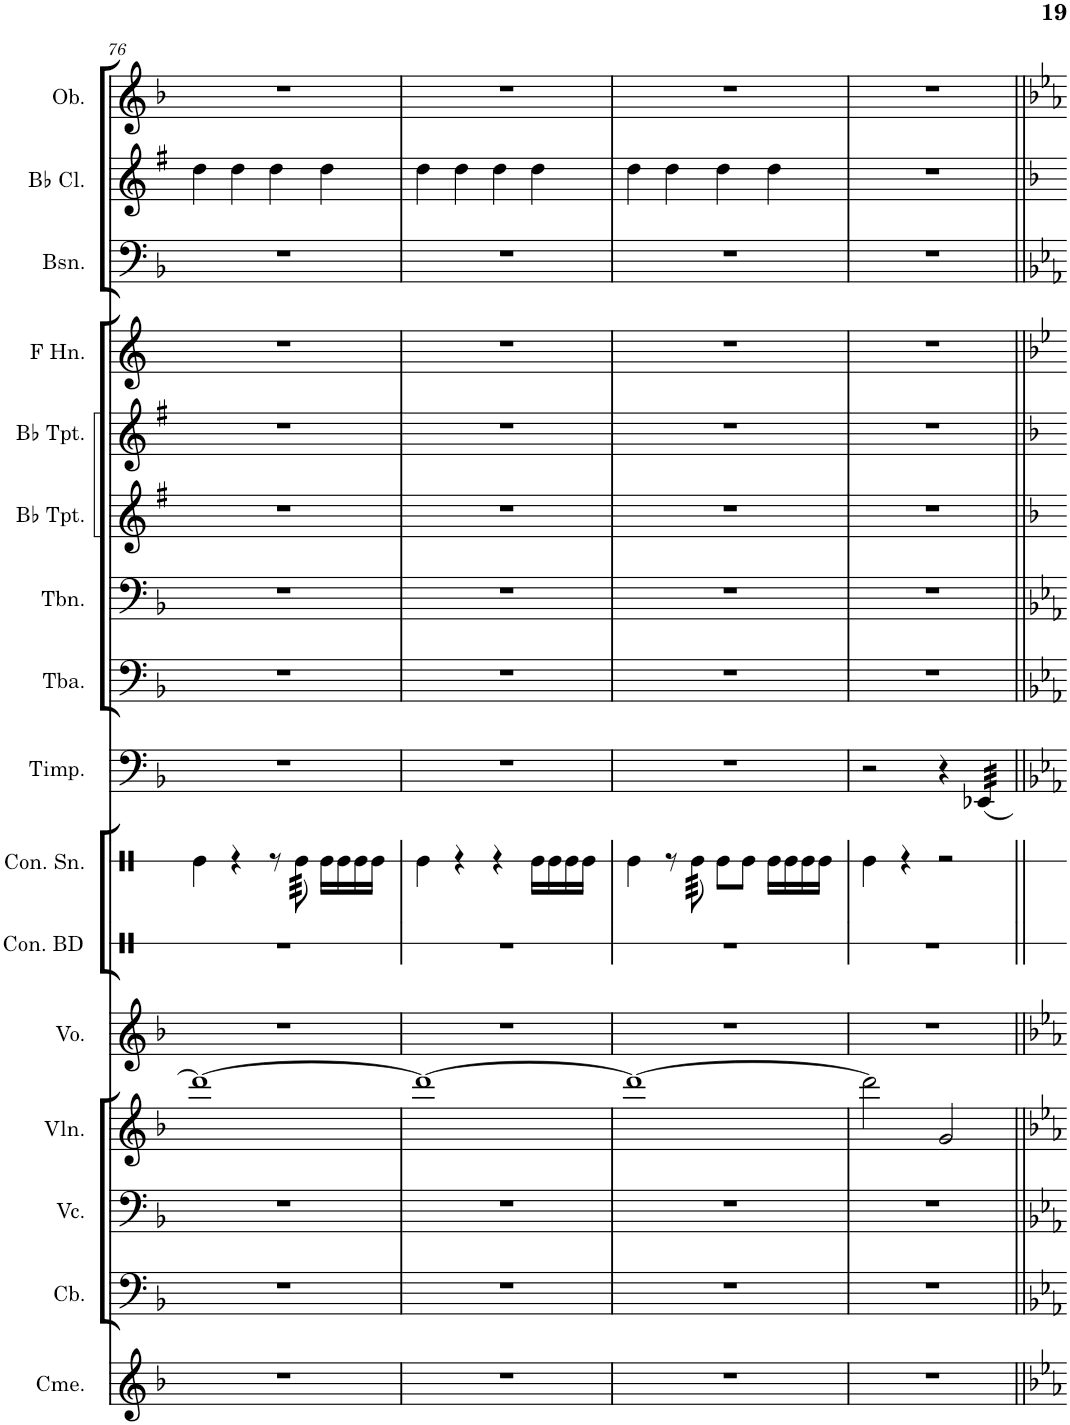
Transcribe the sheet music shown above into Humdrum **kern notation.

**kern	**kern	**kern	**kern	**kern	**kern	**kern	**kern	**kern	**kern	**kern	**kern	**kern	**kern	**kern	**kern
*part16	*part15	*part14	*part13	*part12	*part11	*part10	*part9	*part8	*part7	*part6	*part5	*part4	*part3	*part2	*part1
*staff16	*staff15	*staff14	*staff13	*staff12	*staff11	*staff10	*staff9	*staff8	*staff7	*staff6	*staff5	*staff4	*staff3	*staff2	*staff1
*I"Chimes	*I"Contrabass	*I"Violoncello	*I"Violin	*I"Voice	*I"Concert Bass Drum	*I"Concert Snare Drum	*I"Timpani	*I"Tuba	*I"Trombone	*I"Bb Trumpet	*I"Bb Trumpet	*I"Horn in F	*I"Bassoon	*I"Bb Clarinet	*I"Oboe
*I'Cme.	*I'Cb.	*I'Vc.	*I'Vln.	*I'Vo.	*I'Con. BD	*I'Con. Sn.	*I'Timp.	*I'Tba.	*I'Tbn.	*I'Bb Tpt.	*I'Bb Tpt.	*	*I'Bsn.	*I'Bb Cl.	*I'Ob.
!!LO:PB:g=z
*clefG2	*clefF4	*clefF4	*clefG2	*clefG2	*clefX	*clefX	*clefF4	*clefF4	*clefF4	*clefG2	*clefG2	*clefG2	*clefF4	*clefG2	*clefG2
*	*Trd7c12	*	*	*	*	*	*	*	*	*Trd1c2	*Trd1c2	*Trd4c7	*	*Trd1c2	*
*k[b-]	*k[b-]	*k[b-]	*k[b-]	*k[b-]	*k[]	*k[]	*k[b-]	*k[b-]	*k[b-]	*k[f#]	*k[f#]	*k[]	*k[b-]	*k[f#]	*k[b-]
*M4/4	*M4/4	*M4/4	*M4/4	*M4/4	*M4/4	*M4/4	*M4/4	*M4/4	*M4/4	*M4/4	*M4/4	*M4/4	*M4/4	*M4/4	*M4/4
=76	=76	=76	=76	=76	=76	=76	=76	=76	=76	=76	=76	=76	=76	=76	=76
1r	1r	1r	1ddd_	1r	1r	4Re\	1r	1r	1r	1r	1r	1r	1r	4dd\	1r
.	.	.	.	.	.	4r	.	.	.	.	.	.	.	4dd\	.
.	.	.	.	.	.	8r	.	.	.	.	.	.	.	4dd\	.
*	*	*	*	*	*	*tremolo	*	*	*	*	*	*	*	*	*
.	.	.	.	.	.	64Re\	.	.	.	.	.	.	.	.	.
.	.	.	.	.	.	64Re\	.	.	.	.	.	.	.	.	.
.	.	.	.	.	.	64Re\	.	.	.	.	.	.	.	.	.
.	.	.	.	.	.	64Re\	.	.	.	.	.	.	.	.	.
.	.	.	.	.	.	64Re\	.	.	.	.	.	.	.	.	.
.	.	.	.	.	.	64Re\	.	.	.	.	.	.	.	.	.
.	.	.	.	.	.	64Re\	.	.	.	.	.	.	.	.	.
.	.	.	.	.	.	64Re\	.	.	.	.	.	.	.	.	.
*	*	*	*	*	*	*Xtremolo	*	*	*	*	*	*	*	*	*
.	.	.	.	.	.	16Re\LL	.	.	.	.	.	.	.	4dd\	.
.	.	.	.	.	.	16Re\	.	.	.	.	.	.	.	.	.
.	.	.	.	.	.	16Re\	.	.	.	.	.	.	.	.	.
.	.	.	.	.	.	16Re\JJ	.	.	.	.	.	.	.	.	.
=77	=77	=77	=77	=77	=77	=77	=77	=77	=77	=77	=77	=77	=77	=77	=77
1r	1r	1r	1ddd_	1r	1r	4Re\	1r	1r	1r	1r	1r	1r	1r	4dd\	1r
.	.	.	.	.	.	4r	.	.	.	.	.	.	.	4dd\	.
.	.	.	.	.	.	4r	.	.	.	.	.	.	.	4dd\	.
.	.	.	.	.	.	16Re\LL	.	.	.	.	.	.	.	4dd\	.
.	.	.	.	.	.	16Re\	.	.	.	.	.	.	.	.	.
.	.	.	.	.	.	16Re\	.	.	.	.	.	.	.	.	.
.	.	.	.	.	.	16Re\JJ	.	.	.	.	.	.	.	.	.
=78	=78	=78	=78	=78	=78	=78	=78	=78	=78	=78	=78	=78	=78	=78	=78
1r	1r	1r	1ddd_	1r	1r	4Re\	1r	1r	1r	1r	1r	1r	1r	4dd\	1r
.	.	.	.	.	.	8r	.	.	.	.	.	.	.	4dd\	.
*	*	*	*	*	*	*tremolo	*	*	*	*	*	*	*	*	*
.	.	.	.	.	.	64Re\	.	.	.	.	.	.	.	.	.
.	.	.	.	.	.	64Re\	.	.	.	.	.	.	.	.	.
.	.	.	.	.	.	64Re\	.	.	.	.	.	.	.	.	.
.	.	.	.	.	.	64Re\	.	.	.	.	.	.	.	.	.
.	.	.	.	.	.	64Re\	.	.	.	.	.	.	.	.	.
.	.	.	.	.	.	64Re\	.	.	.	.	.	.	.	.	.
.	.	.	.	.	.	64Re\	.	.	.	.	.	.	.	.	.
.	.	.	.	.	.	64Re\	.	.	.	.	.	.	.	.	.
*	*	*	*	*	*	*Xtremolo	*	*	*	*	*	*	*	*	*
.	.	.	.	.	.	8Re\L	.	.	.	.	.	.	.	4dd\	.
.	.	.	.	.	.	8Re\J	.	.	.	.	.	.	.	.	.
.	.	.	.	.	.	16Re\LL	.	.	.	.	.	.	.	4dd\	.
.	.	.	.	.	.	16Re\	.	.	.	.	.	.	.	.	.
.	.	.	.	.	.	16Re\	.	.	.	.	.	.	.	.	.
.	.	.	.	.	.	16Re\JJ	.	.	.	.	.	.	.	.	.
=79	=79	=79	=79	=79	=79	=79	=79	=79	=79	=79	=79	=79	=79	=79	=79
1r	1r	1r	2ddd\]	1r	1r	4Re\	2r	1r	1r	1r	1r	1r	1r	1r	1r
.	.	.	.	.	.	4r	.	.	.	.	.	.	.	.	.
.	.	.	2g/	.	.	2r	4r	.	.	.	.	.	.	.	.
*	*	*	*	*	*	*	*tremolo	*	*	*	*	*	*	*	*
.	.	.	.	.	.	.	32EE-X/LLL	.	.	.	.	.	.	.	.
.	.	.	.	.	.	.	32EE-X/	.	.	.	.	.	.	.	.
.	.	.	.	.	.	.	32EE-X/	.	.	.	.	.	.	.	.
.	.	.	.	.	.	.	32EE-X/	.	.	.	.	.	.	.	.
.	.	.	.	.	.	.	32EE-X/	.	.	.	.	.	.	.	.
.	.	.	.	.	.	.	32EE-X/	.	.	.	.	.	.	.	.
.	.	.	.	.	.	.	32EE-X/	.	.	.	.	.	.	.	.
.	.	.	.	.	.	.	32EE-X/JJJ	.	.	.	.	.	.	.	.
*	*	*	*	*	*	*	*Xtremolo	*	*	*	*	*	*	*	*
=||	=||	=||	=||	=||	=||	=||	=||	=||	=||	=||	=||	=||	=||	=||	=||
*-	*-	*-	*-	*-	*-	*-	*-	*-	*-	*-	*-	*-	*-	*-	*-
